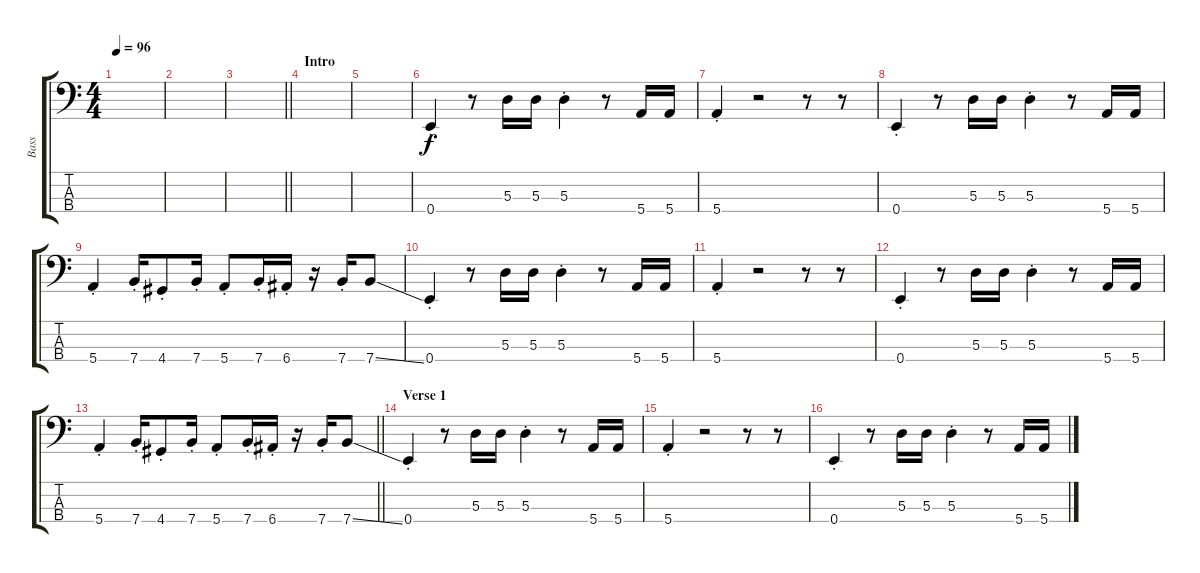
\track ("Bass" "Bass") {instrument electricbassfinger}
\staff {score tabs}
\tuning (G2 D2 A1 E1) {hide}
\ts (4 4)
\tempo 96
\clef f4
\ks c
|
|
\barLineRight lightlight
|
\section ("" "Intro")
|
|
0.4{st}.4 r.8 5.3.16 5.3.16 5.3{st}.4 r.8 5.4.16 5.4.16 |
5.4{st}.4 r.2 r.8 r.8 |
0.4{st}.4 r.8 5.3.16 5.3.16 5.3{st}.4 r.8 5.4.16 5.4.16 |
5.4{st}.4 7.4{st}.16 4.4{st}.8 7.4{st}.16 5.4{st}.8 7.4{st}.16 6.4{st}.16 r.16 7.4{st}.16 7.4{ss}.8 |
0.4{st}.4 r.8 5.3.16 5.3.16 5.3{st}.4 r.8 5.4.16 5.4.16 |
5.4{st}.4 r.2 r.8 r.8 |
0.4{st}.4 r.8 5.3.16 5.3.16 5.3{st}.4 r.8 5.4.16 5.4.16 |
\barLineRight lightlight
5.4{st}.4 7.4{st}.16 4.4{st}.8 7.4{st}.16 5.4{st}.8 7.4{st}.16 6.4{st}.16 r.16 7.4{st}.16 7.4{ss}.8 |
\section ("" "Verse 1")
0.4{st}.4 r.8 5.3.16 5.3.16 5.3{st}.4 r.8 5.4.16 5.4.16 |
5.4{st}.4 r.2 r.8 r.8 |
0.4{st}.4 r.8 5.3.16 5.3.16 5.3{st}.4 r.8 5.4.16 5.4.16
